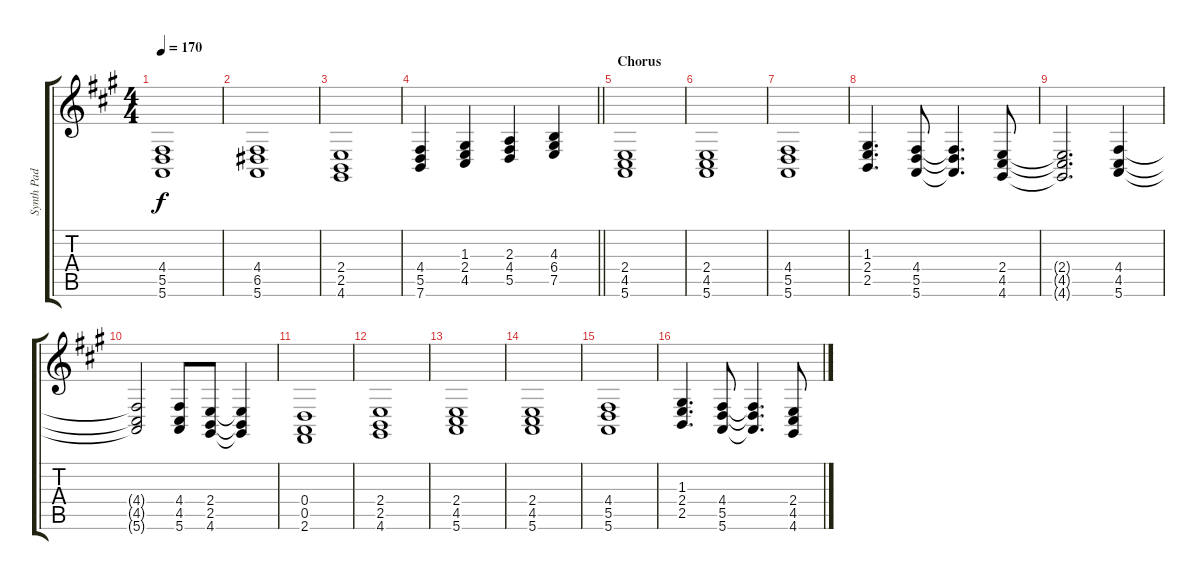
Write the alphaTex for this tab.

\track ("Synth Pad" "Synth Pad") {instrument pad3polysynth}
\staff {score tabs}
\tuning (E4 B3 G3 D3 A2 E2) {hide}
\ts (4 4)
\tempo 170
\clef g2
\ks a
(4.4 5.5 5.6).1{dy f} |
(4.4 6.5 5.6).1 |
(2.4 2.5 4.6).1 |
\barLineRight lightlight
(4.4 5.5 7.6).4 (1.3 2.4 4.5).4 (2.3 4.4 5.5).4 (4.3 6.4 7.5).4 |
\section ("" "Chorus")
(2.4 4.5 5.6).1 |
(2.4 4.5 5.6).1 |
(4.4 5.5 5.6).1 |
(1.3 2.4 2.5).4{d} (4.4 5.5 5.6).8 (4.4{t} 5.5{t} 5.6{t}).4{d} (2.4 4.5 4.6).8 |
(2.4{t} 4.5{t} 4.6{t}).2{d} (4.4 4.5 5.6).4 |
(4.4{t} 4.5{t} 5.6{t}).2 (4.4 4.5 5.6).8 (2.4 2.5 4.6).8 (2.4{t} 2.5{t} 4.6{t}).4 |
(0.4 0.5 2.6).1 |
(2.4 2.5 4.6).1 |
(2.4 4.5 5.6).1 |
(2.4 4.5 5.6).1 |
(4.4 5.5 5.6).1 |
(1.3 2.4 2.5).4{d} (4.4 5.5 5.6).8 (4.4{t} 5.5{t} 5.6{t}).4{d} (2.4 4.5 4.6).8
